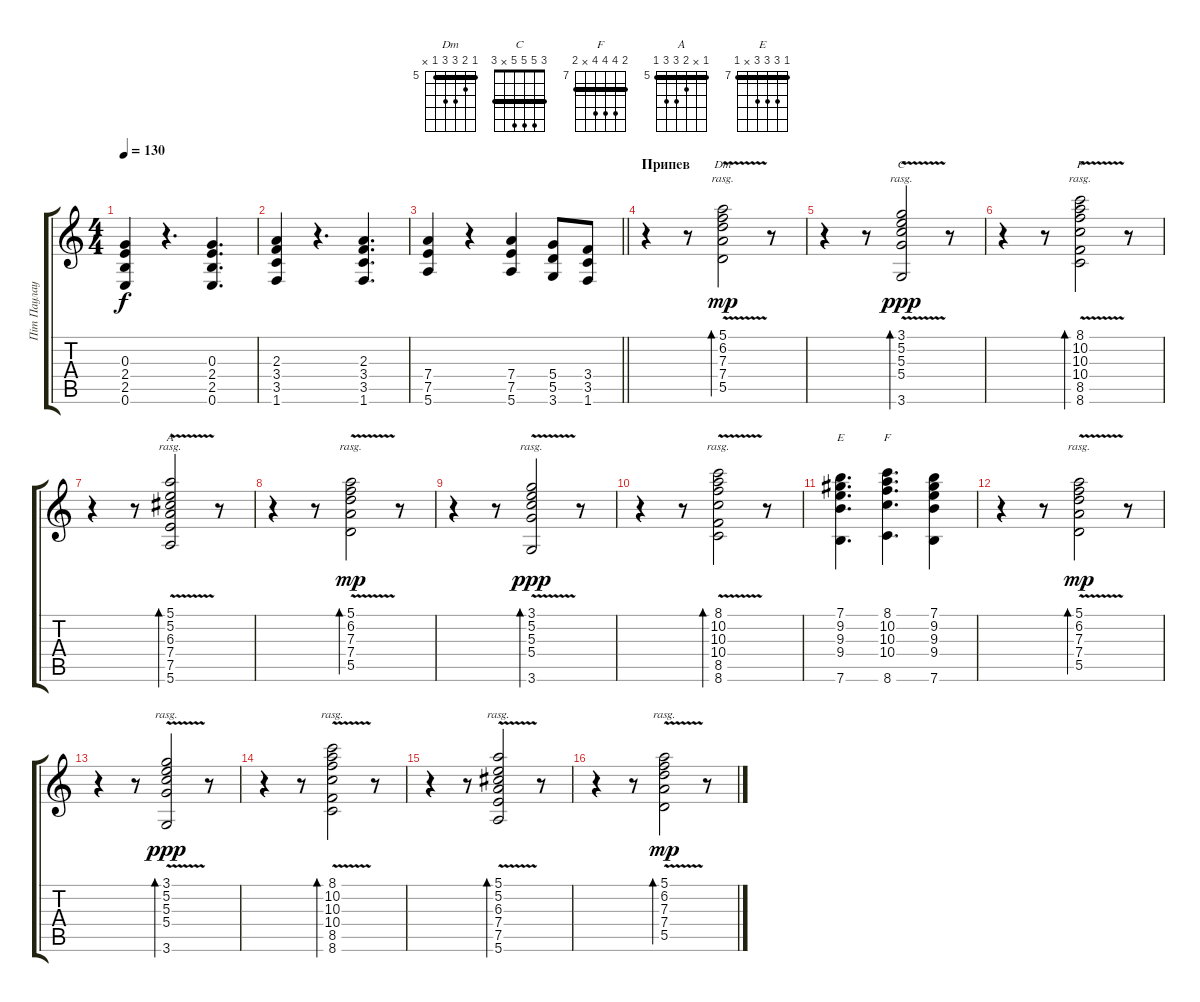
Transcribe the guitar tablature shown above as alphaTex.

\track ("Пiт Паулау" "Пiт Паулау") {instrument distortionguitar}
\staff {score tabs}
\tuning (E4 B3 G3 D3 A2 E2) {hide}
\chord ("Dm" 5 6 7 7 5 x) {firstfret 5 barre 5}
\chord ("C" 3 5 5 5 x 3) {barre 3}
\chord ("F" 8 10 10 10 8 x) {firstfret 8 barre 8}
\chord ("A" 5 x 6 7 7 5) {firstfret 5 barre 5}
\chord ("E" 7 9 9 9 x 7) {firstfret 7 barre 7}
\chord ("F" 8 10 10 10 x 8) {firstfret 7 barre 8}
\ts (4 4)
\tempo 130
\clef g2
\ks c
(0.3 2.4 2.5 0.6).4{dy f} r.4{d} (0.3 2.4 2.5 0.6).4{d} |
(2.3 3.4 3.5 1.6).4 r.4{d} (2.3 3.4 3.5 1.6).4{d} |
\barLineRight lightlight
(7.4 7.5 5.6).4 r.4 (7.4 7.5 5.6).4 (5.4 5.5 3.6).8 (3.4 3.5 1.6).8 |
\section ("" "Припев")
r.4 r.8 (5.1{v} 6.2 7.3 7.4 5.5).2{bd 240 ch "Dm" rasg ii dy mp} r.8 |
r.4 r.8 (3.1{v} 5.2 5.3 5.4 3.6).2{bd 240 ch "C" rasg ii dy ppp} r.8 |
r.4 r.8 (8.1{v} 10.2 10.3 10.4 8.5 8.6).2{bd 240 ch "F" rasg ii} r.8 |
r.4 r.8 (5.1{v} 5.2 6.3 7.4 7.5 5.6).2{bd 240 ch "A" rasg ii} r.8 |
r.4 r.8 (5.1{v} 6.2 7.3 7.4 5.5).2{bd 240 rasg ii dy mp} r.8 |
r.4 r.8 (3.1{v} 5.2 5.3 5.4 3.6).2{bd 240 rasg ii dy ppp} r.8 |
r.4 r.8 (8.1{v} 10.2 10.3 10.4 8.5 8.6).2{bd 240 rasg ii} r.8 |
(7.1 9.2 9.3 9.4 7.6).4{d ch "E"} (8.1 10.2 10.3 10.4 8.6).4{d ch "F"} (7.1 9.2 9.3 9.4 7.6).4 |
r.4 r.8 (5.1{v} 6.2 7.3 7.4 5.5).2{bd 240 rasg ii dy mp} r.8 |
r.4 r.8 (3.1{v} 5.2 5.3 5.4 3.6).2{bd 240 rasg ii dy ppp} r.8 |
r.4 r.8 (8.1{v} 10.2 10.3 10.4 8.5 8.6).2{bd 240 rasg ii} r.8 |
r.4 r.8 (5.1{v} 5.2 6.3 7.4 7.5 5.6).2{bd 240 rasg ii} r.8 |
r.4 r.8 (5.1{v} 6.2 7.3 7.4 5.5).2{bd 240 rasg ii dy mp} r.8
